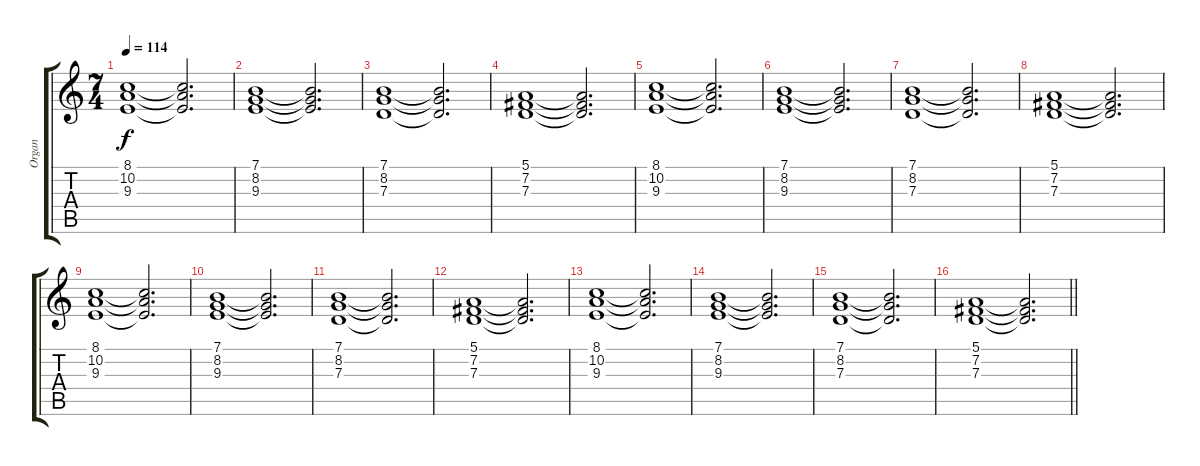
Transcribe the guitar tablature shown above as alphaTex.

\track ("Organ" "Organ") {instrument percussiveorgan}
\staff {score tabs}
\tuning (E4 B3 G3 D3 A2 E2) {hide}
\ts (7 4)
\tempo 114
\clef g2
\ks c
(8.1 10.2 9.3).1{dy f} (8.1{t} 10.2{t} 9.3{t}).2{d} |
(7.1 8.2 9.3).1 (7.1{t} 8.2{t} 9.3{t}).2{d} |
(7.1 8.2 7.3).1 (7.1{t} 8.2{t} 7.3{t}).2{d} |
(5.1 7.2 7.3).1 (5.1{t} 7.2{t} 7.3{t}).2{d} |
(8.1 10.2 9.3).1 (8.1{t} 10.2{t} 9.3{t}).2{d} |
(7.1 8.2 9.3).1 (7.1{t} 8.2{t} 9.3{t}).2{d} |
(7.1 8.2 7.3).1 (7.1{t} 8.2{t} 7.3{t}).2{d} |
(5.1 7.2 7.3).1 (5.1{t} 7.2{t} 7.3{t}).2{d} |
(8.1 10.2 9.3).1 (8.1{t} 10.2{t} 9.3{t}).2{d} |
(7.1 8.2 9.3).1 (7.1{t} 8.2{t} 9.3{t}).2{d} |
(7.1 8.2 7.3).1 (7.1{t} 8.2{t} 7.3{t}).2{d} |
(5.1 7.2 7.3).1 (5.1{t} 7.2{t} 7.3{t}).2{d} |
(8.1 10.2 9.3).1 (8.1{t} 10.2{t} 9.3{t}).2{d} |
(7.1 8.2 9.3).1 (7.1{t} 8.2{t} 9.3{t}).2{d} |
(7.1 8.2 7.3).1 (7.1{t} 8.2{t} 7.3{t}).2{d} |
\barLineRight lightlight
(5.1 7.2 7.3).1 (5.1{t} 7.2{t} 7.3{t}).2{d}
